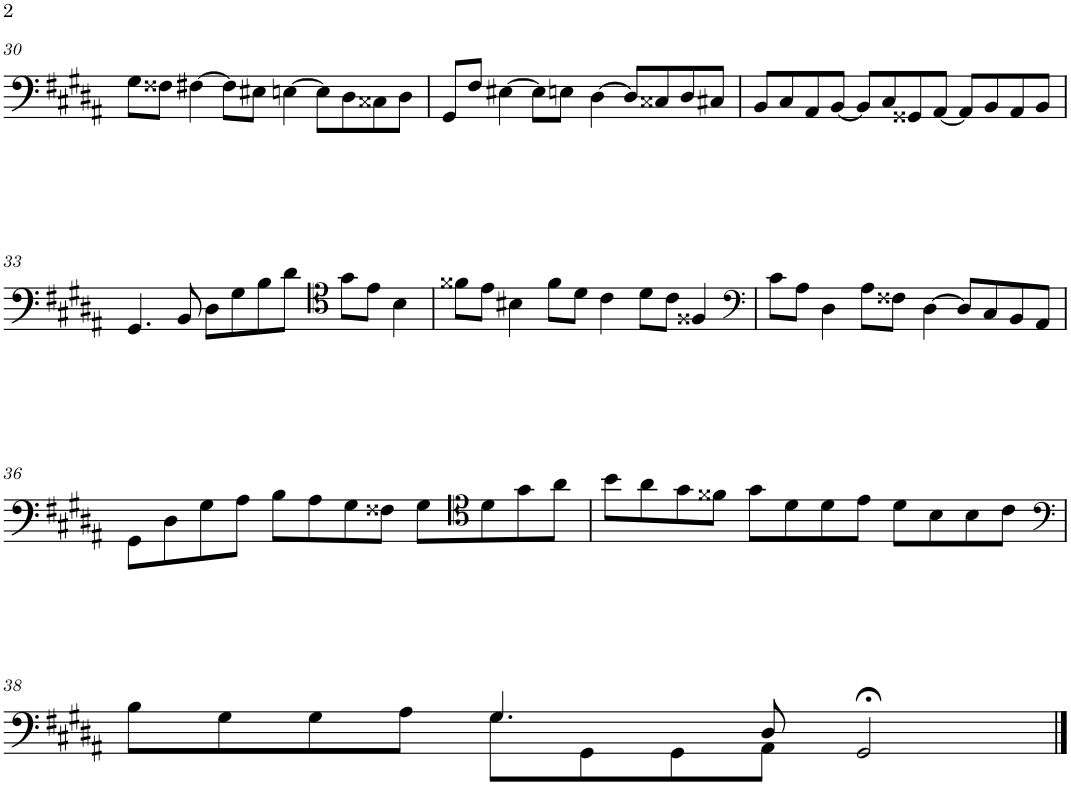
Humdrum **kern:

**kern
*part1
*staff1
*I"Trombone
*I'Tbn.
!!LO:PB:g=z
*clefF4
*k[f#c#g#d#a#]
*M3/2
=30
8G#\L
8F##X\J
[4F#X\
8F#\L]
8E#X\J
[4En\
8E\L]
8D#\
8C##X\
8D#\J
=31
8GG#/L
8F#/J
[4E#X\
8E#\L]
8En\J
[4D#\
8D#/L]
8C##X/
8D#/
8C#X/J
=32
8BB/L
8C#/
8AA#/
[8BB/J
8BB/L]
8C#/
8GG##X/
[8AA#/J
8AA#/L]
8BB/
8AA#/
8BB/J
!!LO:LB:g=z
=33
4.GG#/
8BB/
8D#\L
8G#\
8B\
8d#\J
*clefC4
8g#\L
8e\J
4B\
=34
8f##X\L
8e\J
4B#X\
8f##\L
8d#\J
4c#\
8d#\L
8c#\J
4F##X/
=35
*clefF4
8c#\L
8A#\J
4D#\
8A#\L
8F##X\J
[4D#\
8D#/L]
8C#/
8BB/
8AA#/J
!!LO:LB:g=z
=36
8GG#\L
8D#\
8G#\
8A#\J
8B\L
8A#\
8G#\
8F##X\J
8G#\L
*clefC4
8d#\
8g#\
8a#\J
=37
8b\L
8a#\
8g#\
8f##X\J
8g#\L
8d#\
8d#\
8e\J
8d#\L
8B\
8B\
8c#\J
!!LO:LB:g=z
=38
*clefF4
*^
8B\L	2ryy
8G#\	.
8G#\	.
8A#\J	.
8G#\L	4.G#/
8GG#\	.
8GG#\	.
8AA#\J	8D#/
2GG#;</	2ryy
*v	*v
==
*-
